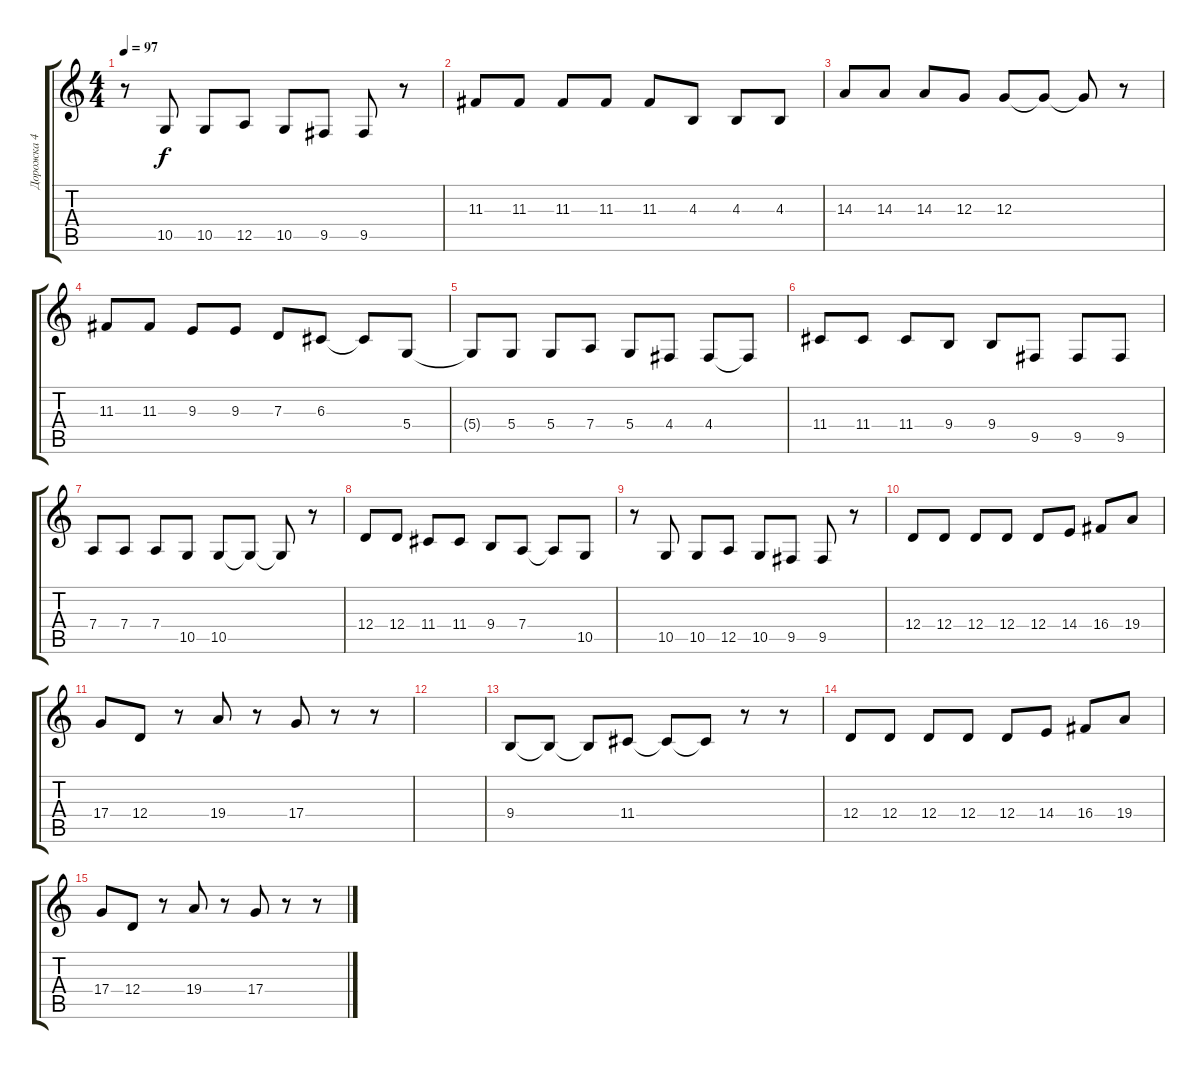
\track ("Дорожка 4" "Дорожка 4") {instrument lead1square}
\staff {score tabs}
\tuning (E4 B3 G3 D3 A2 E2) {hide}
\ts (4 4)
\tempo 97
\clef g2
\ks c
r.8{dy f} 10.5.8 10.5.8 12.5.8 10.5.8 9.5.8 9.5.8 r.8 |
11.3.8 11.3.8 11.3.8 11.3.8 11.3.8 4.3.8 4.3.8 4.3.8 |
14.3.8 14.3.8 14.3.8 12.3.8 12.3.8 12.3{t}.8 12.3{t}.8 r.8 |
11.3.8 11.3.8 9.3.8 9.3.8 7.3.8 6.3.8 6.3{t}.8 5.4.8 |
5.4{t}.8 5.4.8 5.4.8 7.4.8 5.4.8 4.4.8 4.4.8 4.4{t}.8 |
11.4.8 11.4.8 11.4.8 9.4.8 9.4.8 9.5.8 9.5.8 9.5.8 |
7.4.8 7.4.8 7.4.8 10.5.8 10.5.8 10.5{t}.8 10.5{t}.8 r.8 |
12.4.8 12.4.8 11.4.8 11.4.8 9.4.8 7.4.8 7.4{t}.8 10.5.8 |
r.8 10.5.8 10.5.8 12.5.8 10.5.8 9.5.8 9.5.8 r.8 |
12.4.8 12.4.8 12.4.8 12.4.8 12.4.8 14.4.8 16.4.8 19.4.8 |
17.4.8 12.4.8 r.8 19.4.8 r.8 17.4.8 r.8 r.8 |
|
9.4.8 9.4{t}.8 9.4{t}.8 11.4.8 11.4{t}.8 11.4{t}.8 r.8 r.8 |
12.4.8 12.4.8 12.4.8 12.4.8 12.4.8 14.4.8 16.4.8 19.4.8 |
17.4.8 12.4.8 r.8 19.4.8 r.8 17.4.8 r.8 r.8
